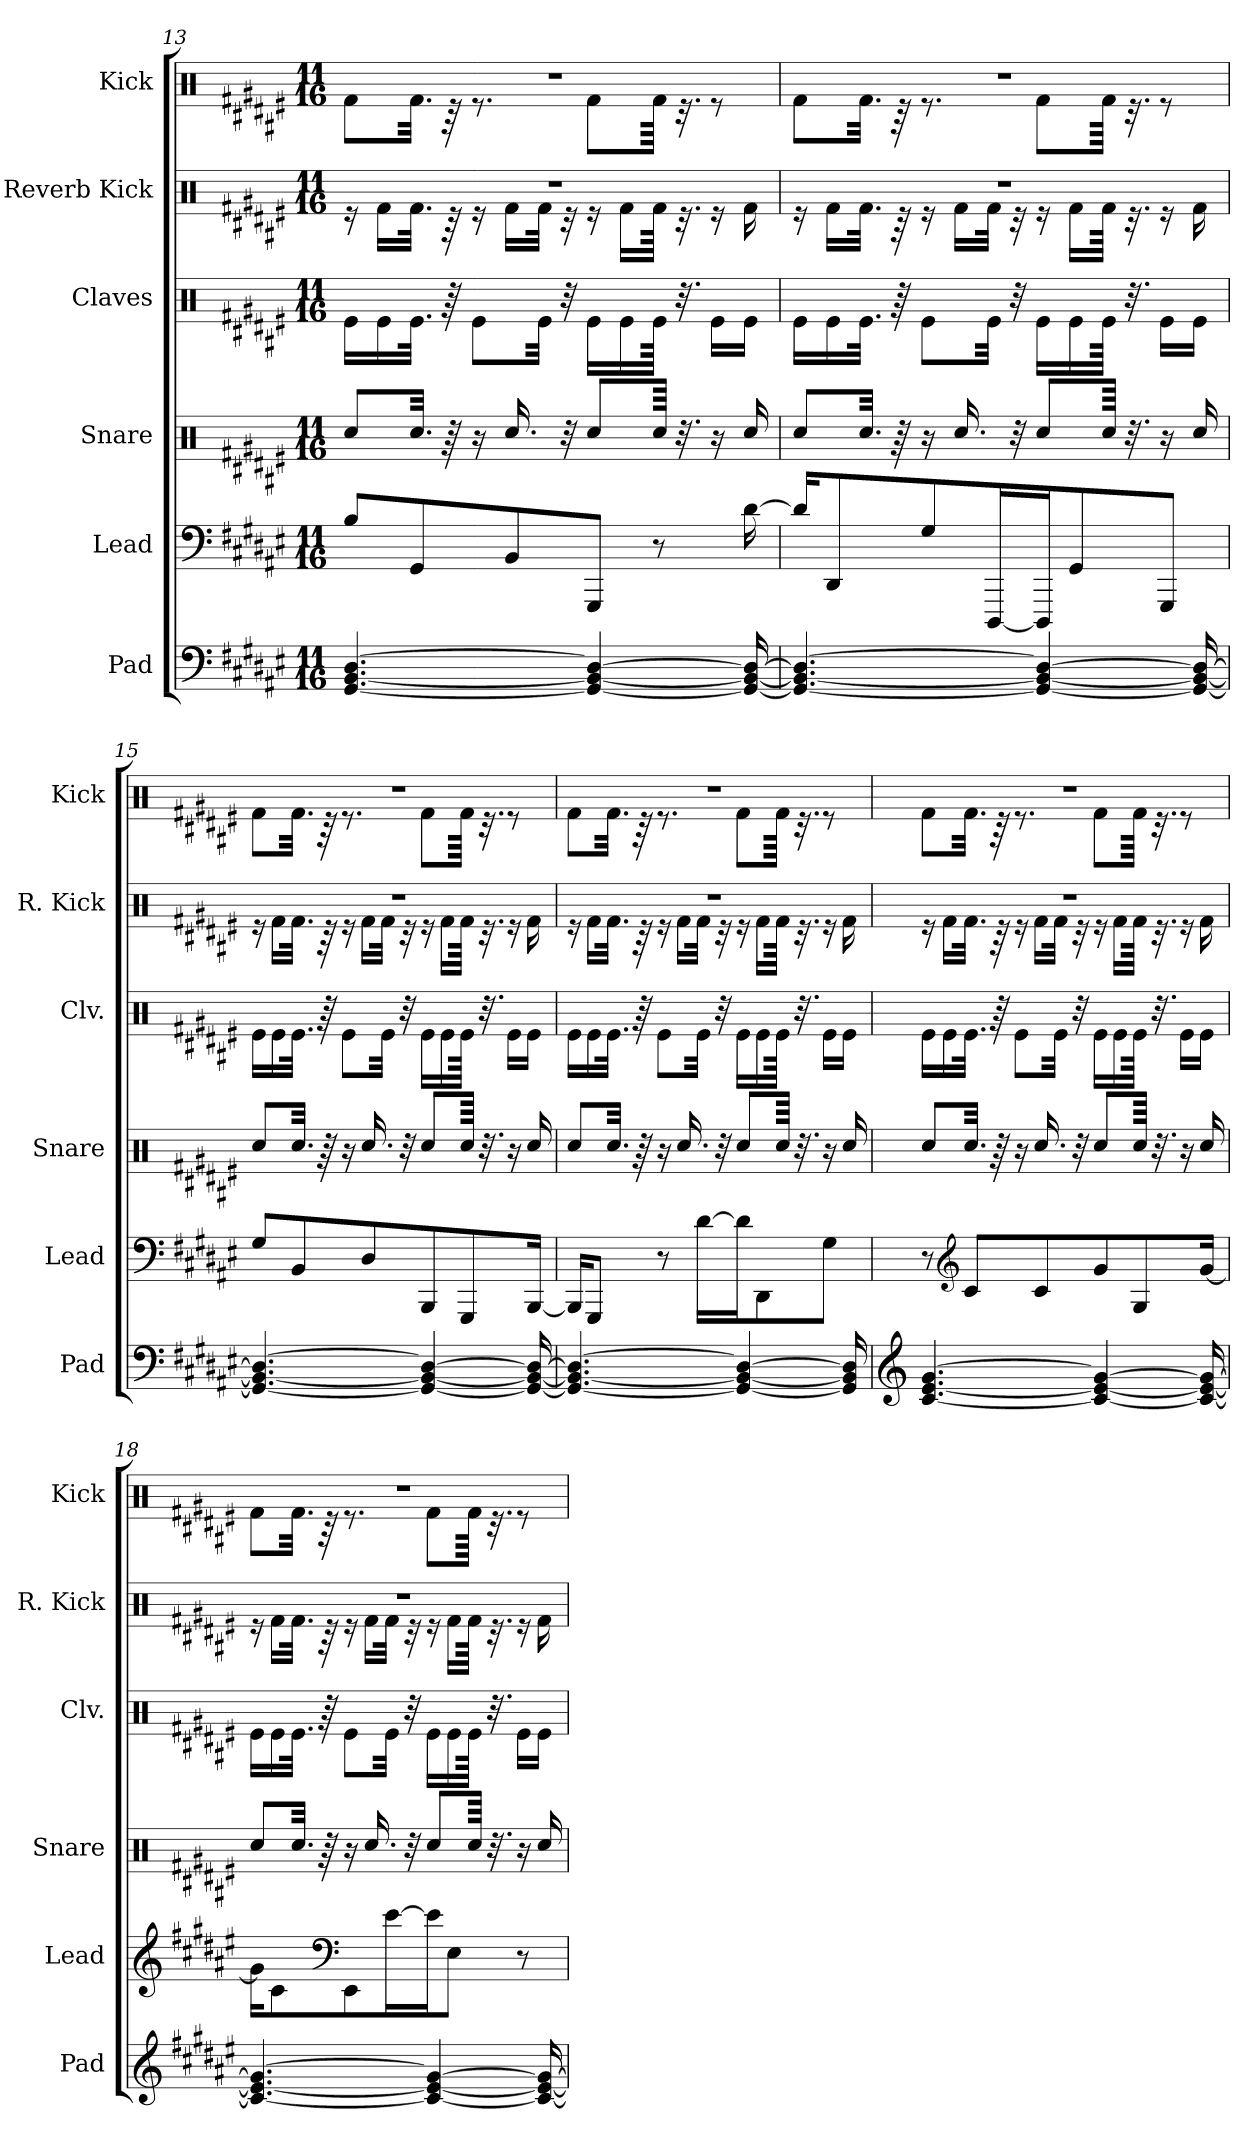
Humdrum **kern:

**kern	**kern	**kern	**kern	**kern	**kern
*part6	*part5	*part4	*part3	*part2	*part1
*staff6	*staff5	*staff4	*staff3	*staff2	*staff1
*I"Pad	*I"Lead	*I"Snare	*I"Claves	*I"Reverb Kick	*I"Kick
*I'Pad	*I'Lead	*I'Snare	*I'Clv.	*I'R. Kick	*I'Kick
!!LO:PB:g=z
*clefF4	*clefF4	*clefX	*clefX	*clefX	*clefX
*k[f#c#g#d#a#e#]	*k[f#c#g#d#a#e#]	*k[f#c#g#d#a#e#]	*k[f#c#g#d#a#e#]	*k[f#c#g#d#a#e#]	*k[f#c#g#d#a#e#]
*M11/16	*M11/16	*M11/16	*M11/16	*M11/16	*M11/16
=13	=13	=13	=13	=13	=13
*	*	*	*	*^	*^
[4.GG#/ [4.BB/ [4.D#/	8B/L	8Rcc/L	16Re\LL	16%11r	16r	16%11r	8Rf\L
.	.	.	16Re\	.	16Rf\LL	.	.
.	8GG#/	32.Rcc/Jkk	32.Re\JJk	.	32.Rf\JJk	.	32.Rf\Jkk
.	.	64r	64r	.	64r	.	64r
.	.	16r	8Re\L	.	16r	.	8.r
.	8BB/	16.Rcc/	.	.	16Rf\LL	.	.
.	.	.	32Re\Jkk	.	32Rf\JJk	.	.
.	.	32r	32r	.	32r	.	.
4GG#/_ 4BB/_ 4D#/_	8GGG#/J	8Rcc/L	16Re\LL	.	16r	.	8Rf\L
.	.	.	16Re\	.	16Rf\LL	.	.
.	8r	64Rcc/Jkkk	64Re\JJkk	.	64Rf\JJkk	.	64Rf\Jkkk
.	.	32.r	32.r	.	32.r	.	32.r
.	.	16r	16Re\LL	.	16r	.	8r
16GG#/_ 16BB/_ 16D#/_	[16d#\	16Rcc/	16Re\JJ	.	16Rf\	.	.
=14	=14	=14	=14	=14	=14	=14	=14
4.GG#/_ 4.BB/_ 4.D#/_	16d#/KL]	8Rcc/L	16Re\LL	16%11r	16r	16%11r	8Rf\L
.	8DD#/	.	16Re\	.	16Rf\LL	.	.
.	.	32.Rcc/Jkk	32.Re\JJk	.	32.Rf\JJk	.	32.Rf\Jkk
.	.	64r	64r	.	64r	.	64r
.	8G#/	16r	8Re\L	.	16r	.	8.r
.	.	16.Rcc/	.	.	16Rf\LL	.	.
.	[16DDD#/L	.	32Re\Jkk	.	32Rf\JJk	.	.
.	.	32r	32r	.	32r	.	.
4GG#/_ 4BB/_ 4D#/_	16DDD#/J]	8Rcc/L	16Re\LL	.	16r	.	8Rf\L
.	8GG#/	.	16Re\	.	16Rf\LL	.	.
.	.	64Rcc/Jkkk	64Re\JJkk	.	64Rf\JJkk	.	64Rf\Jkkk
.	.	32.r	32.r	.	32.r	.	32.r
.	8GGG#/J	16r	16Re\LL	.	16r	.	8r
16GG#/_ 16BB/_ 16D#/_	.	16Rcc/	16Re\JJ	.	16Rf\	.	.
!!LO:LB:g=z	!!
=15	=15	=15	=15	=15	=15	=15	=15
4.GG#/_ 4.BB/_ 4.D#/_	8G#/L	8Rcc/L	16Re\LL	16%11r	16r	16%11r	8Rf\L
.	.	.	16Re\	.	16Rf\LL	.	.
.	8BB/	32.Rcc/Jkk	32.Re\JJk	.	32.Rf\JJk	.	32.Rf\Jkk
.	.	64r	64r	.	64r	.	64r
.	.	16r	8Re\L	.	16r	.	8.r
.	8D#/	16.Rcc/	.	.	16Rf\LL	.	.
.	.	.	32Re\Jkk	.	32Rf\JJk	.	.
.	.	32r	32r	.	32r	.	.
4GG#/_ 4BB/_ 4D#/_	8BBB/	8Rcc/L	16Re\LL	.	16r	.	8Rf\L
.	.	.	16Re\	.	16Rf\LL	.	.
.	8GGG#/	64Rcc/Jkkk	64Re\JJkk	.	64Rf\JJkk	.	64Rf\Jkkk
.	.	32.r	32.r	.	32.r	.	32.r
.	.	16r	16Re\LL	.	16r	.	8r
16GG#/_ 16BB/_ 16D#/_	[16BBB/Jk	16Rcc/	16Re\JJ	.	16Rf\	.	.
=16	=16	=16	=16	=16	=16	=16	=16
4.GG#/_ 4.BB/_ 4.D#/_	16BBB/KL]	8Rcc/L	16Re\LL	16%11r	16r	16%11r	8Rf\L
.	8GGG#/J	.	16Re\	.	16Rf\LL	.	.
.	.	32.Rcc/Jkk	32.Re\JJk	.	32.Rf\JJk	.	32.Rf\Jkk
.	.	64r	64r	.	64r	.	64r
.	8r	16r	8Re\L	.	16r	.	8.r
.	.	16.Rcc/	.	.	16Rf\LL	.	.
.	[16d#\LL	.	32Re\Jkk	.	32Rf\JJk	.	.
.	.	32r	32r	.	32r	.	.
4GG#/_ 4BB/_ 4D#/_	16d#\J]	8Rcc/L	16Re\LL	.	16r	.	8Rf\L
.	8DD#\	.	16Re\	.	16Rf\LL	.	.
.	.	64Rcc/Jkkk	64Re\JJkk	.	64Rf\JJkk	.	64Rf\Jkkk
.	.	32.r	32.r	.	32.r	.	32.r
.	8G#\J	16r	16Re\LL	.	16r	.	8r
16GG#/] 16BB/] 16D#/]	.	16Rcc/	16Re\JJ	.	16Rf\	.	.
!!LO:PB:g=z	!!
=17	=17	=17	=17	=17	=17	=17	=17
*clefG2	*	*	*	*	*	*	*
[4.c#/ [4.e#/ [4.g#/	8r	8Rcc/L	16Re\LL	16%11r	16r	16%11r	8Rf\L
.	.	.	16Re\	.	16Rf\LL	.	.
*	*clefG2	*	*	*	*	*	*
.	8c#/L	32.Rcc/Jkk	32.Re\JJk	.	32.Rf\JJk	.	32.Rf\Jkk
.	.	64r	64r	.	64r	.	64r
.	.	16r	8Re\L	.	16r	.	8.r
.	8c#/	16.Rcc/	.	.	16Rf\LL	.	.
.	.	.	32Re\Jkk	.	32Rf\JJk	.	.
.	.	32r	32r	.	32r	.	.
4c#/_ 4e#/_ 4g#/_	8g#/	8Rcc/L	16Re\LL	.	16r	.	8Rf\L
.	.	.	16Re\	.	16Rf\LL	.	.
.	8G#/	64Rcc/Jkkk	64Re\JJkk	.	64Rf\JJkk	.	64Rf\Jkkk
.	.	32.r	32.r	.	32.r	.	32.r
.	.	16r	16Re\LL	.	16r	.	8r
16c#/_ 16e#/_ 16g#/_	[16g#/Jk	16Rcc/	16Re\JJ	.	16Rf\	.	.
=18	=18	=18	=18	=18	=18	=18	=18
4.c#/_ 4.e#/_ 4.g#/_	16g#\KL]	8Rcc/L	16Re\LL	16%11r	16r	16%11r	8Rf\L
.	8c#\	.	16Re\	.	16Rf\LL	.	.
.	.	32.Rcc/Jkk	32.Re\JJk	.	32.Rf\JJk	.	32.Rf\Jkk
.	.	64r	64r	.	64r	.	64r
*	*clefF4	*	*	*	*	*	*
.	8EE#\	16r	8Re\L	.	16r	.	8.r
.	.	16.Rcc/	.	.	16Rf\LL	.	.
.	[16e#\L	.	32Re\Jkk	.	32Rf\JJk	.	.
.	.	32r	32r	.	32r	.	.
4c#/_ 4e#/_ 4g#/_	16e#\J]	8Rcc/L	16Re\LL	.	16r	.	8Rf\L
.	8E#\J	.	16Re\	.	16Rf\LL	.	.
.	.	64Rcc/Jkkk	64Re\JJkk	.	64Rf\JJkk	.	64Rf\Jkkk
.	.	32.r	32.r	.	32.r	.	32.r
.	8r	16r	16Re\LL	.	16r	.	8r
16c#/_ 16e#/_ 16g#/_	.	16Rcc/	16Re\JJ	.	16Rf\	.	.
*	*	*	*	*v	*v	*	*
*	*	*	*	*	*v	*v
=	=	=	=	=	=
*-	*-	*-	*-	*-	*-
